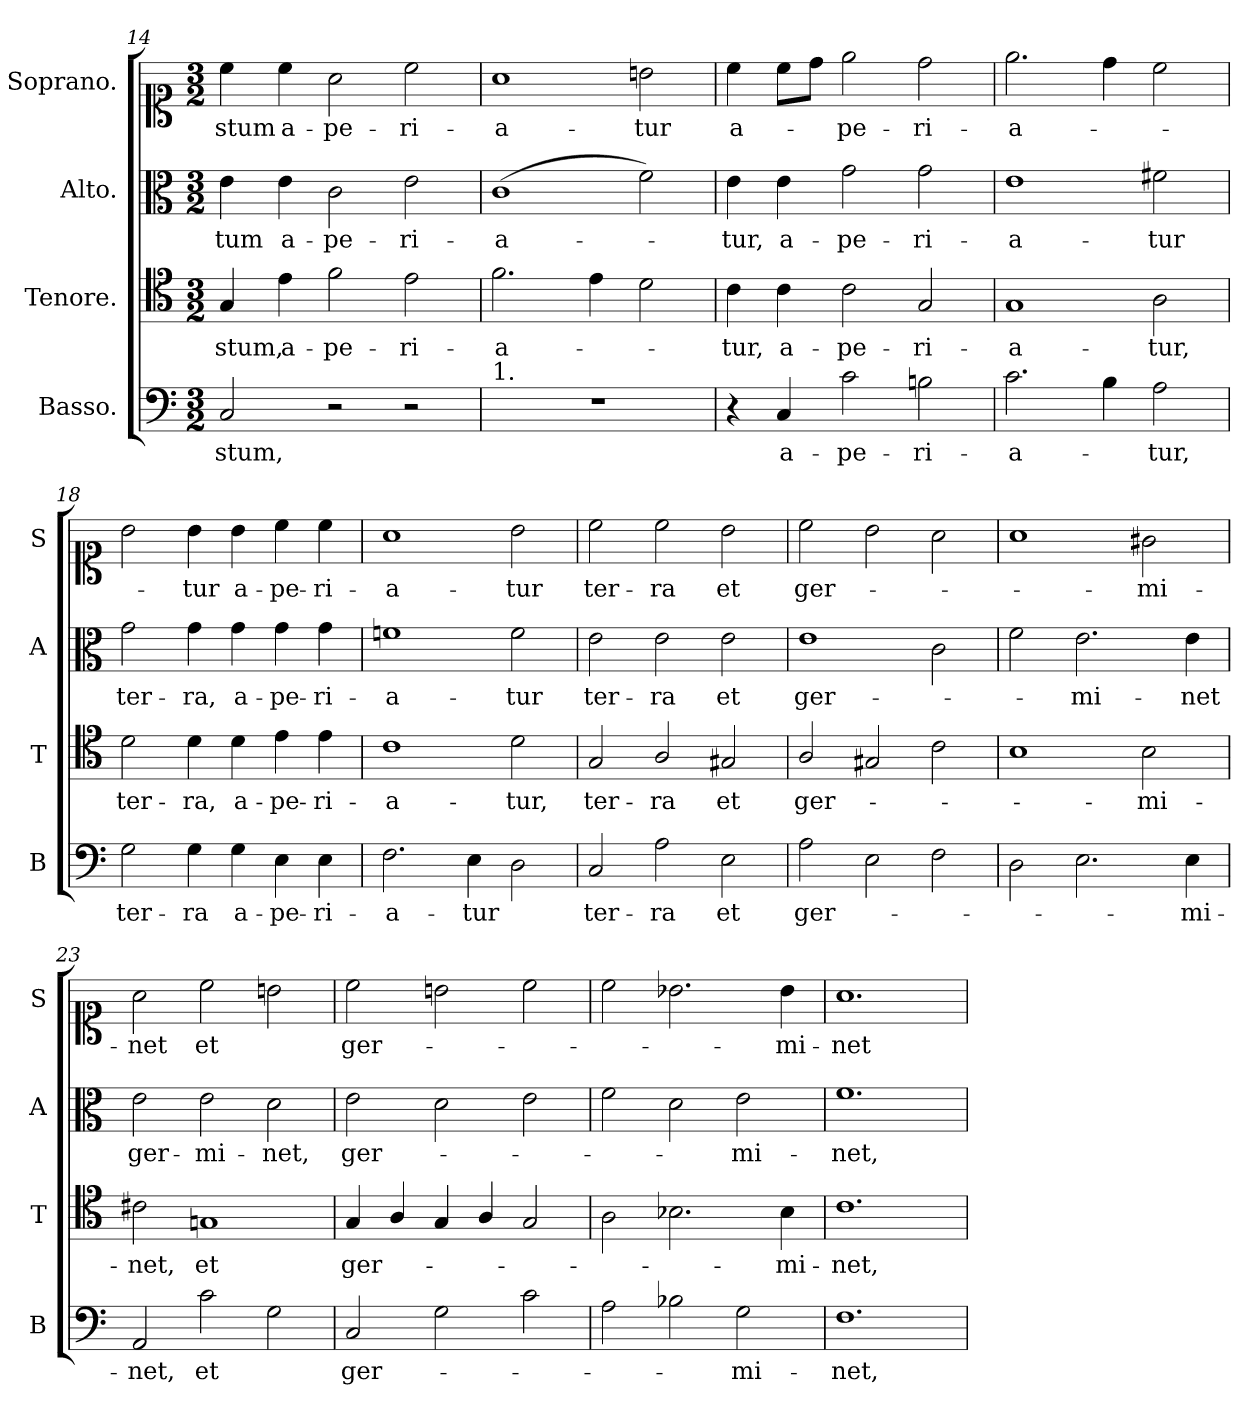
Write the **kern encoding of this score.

**kern	**text	**kern	**text	**kern	**text	**kern	**text
*part4	*part4	*part3	*part3	*part2	*part2	*part1	*part1
*staff4	*staff4	*staff3	*staff3	*staff2	*staff2	*staff1	*staff1
*I"Basso.	*	*I"Tenore.	*	*I"Alto.	*	*I"Soprano.	*
*I'B	*	*I'T	*	*I'A	*	*I'S	*
*clefF4	*	*clefC4	*	*clefC3	*	*clefC1	*
*k[]	*	*k[]	*	*k[]	*	*k[]	*
*C:	*	*C:	*	*C:	*	*C:	*
*M3/2	*	*M3/2	*	*M3/2	*	*M3/2	*
=14	=14	=14	=14	=14	=14	=14	=14
2C/	-stum,	4G/	-stum,	4e\	-tum	4cc\	-stum
.	.	4e\	a-	4e\	a-	4cc\	a-
2r	.	2f\	-pe-	2c\	-pe-	2a\	-pe-
2r	.	2e\	-ri-	2e\	-ri-	2cc\	-ri-
=15	=15	=15	=15	=15	=15	=15	=15
!LO:TX:a:t=1.	!	!	!	!	!	!	!
1.r	.	2.f\	-a-	(1c	-a-	1a	-a-
.	.	4e\	.	.	.	.	.
.	.	2d\	.	2f\)	.	2bn\	-tur
=16	=16	=16	=16	=16	=16	=16	=16
4r	.	4c\	-tur,	4e\	-tur,	4cc\	a-
4C/	a-	4c\	a-	4e\	a-	8cc\L	.
.	.	.	.	.	.	8dd\J	.
2c\	-pe-	2c\	-pe-	2g\	-pe-	2ee\	-pe-
2Bn\	-ri-	2G/	-ri-	2g\	-ri-	2dd\	-ri-
=17	=17	=17	=17	=17	=17	=17	=17
2.c\	-a-	1G	-a-	1e	-a-	2.ee\	-a-
4B\	.	.	.	.	.	4dd\	.
2A\	-tur,	2A\	-tur,	2f#X\	-tur	2cc\	.
=18	=18	=18	=18	=18	=18	=18	=18
2G\	ter-	2d\	ter-	2g\	ter-	2b\	.
4G\	-ra	4d\	-ra,	4g\	-ra,	4b\	-tur
4G\	a-	4d\	a-	4g\	a-	4b\	a-
4E\	-pe-	4e\	-pe-	4g\	-pe-	4cc\	-pe-
4E\	-ri-	4e\	-ri-	4g\	-ri-	4cc\	-ri-
=19	=19	=19	=19	=19	=19	=19	=19
2.F\	-a-	1c	-a-	1fn	-a-	1a	-a-
4E\	-tur	.	.	.	.	.	.
2D\	.	2d\	-tur,	2f\	-tur	2b\	-tur
=20	=20	=20	=20	=20	=20	=20	=20
2C/	ter-	2G/	ter-	2e\	ter-	2cc\	ter-
2A\	-ra	2A/	-ra	2e\	-ra	2cc\	-ra
2E\	et	2G#X/	et	2e\	et	2b\	et
=21	=21	=21	=21	=21	=21	=21	=21
2A\	ger-	2A/	ger-	1e	ger-	2cc\	ger-
2E\	.	2G#X/	.	.	.	2b\	.
2F\	.	2c\	.	2c\	.	2a\	.
=22	=22	=22	=22	=22	=22	=22	=22
2D\	.	1B	.	2f\	.	1a	.
2.E\	.	.	.	2.e\	-mi-	.	.
.	.	2B\	-mi-	.	.	2g#X\	-mi-
4E\	-mi-	.	.	4e\	-net	.	.
=23	=23	=23	=23	=23	=23	=23	=23
2AA/	-net,	2c#X\	-net,	2e\	ger-	2a\	-net
2c\	et	1Gn	et	2e\	-mi-	2cc\	et
2G\	.	.	.	2d\	-net,	2bn\	.
=24	=24	=24	=24	=24	=24	=24	=24
2C/	ger-	4G/	ger-	2e\	ger-	2cc\	ger-
.	.	4A/	.	.	.	.	.
2G\	.	4G/	.	2d\	.	2bn\	.
.	.	4A/	.	.	.	.	.
2c\	.	2G/	.	2e\	.	2cc\	.
=25	=25	=25	=25	=25	=25	=25	=25
2A\	.	2A\	.	2f\	.	2cc\	.
2B-X\	.	2.B-X\	.	2d\	.	2.b-X\	.
2G\	-mi-	.	.	2e\	-mi-	.	.
.	.	4B-\	-mi-	.	.	4b-\	-mi-
=26	=26	=26	=26	=26	=26	=26	=26
1.F	-net,	1.c	-net,	1.f	-net,	1.a	-net
=	=	=	=	=	=	=	=
*-	*-	*-	*-	*-	*-	*-	*-
